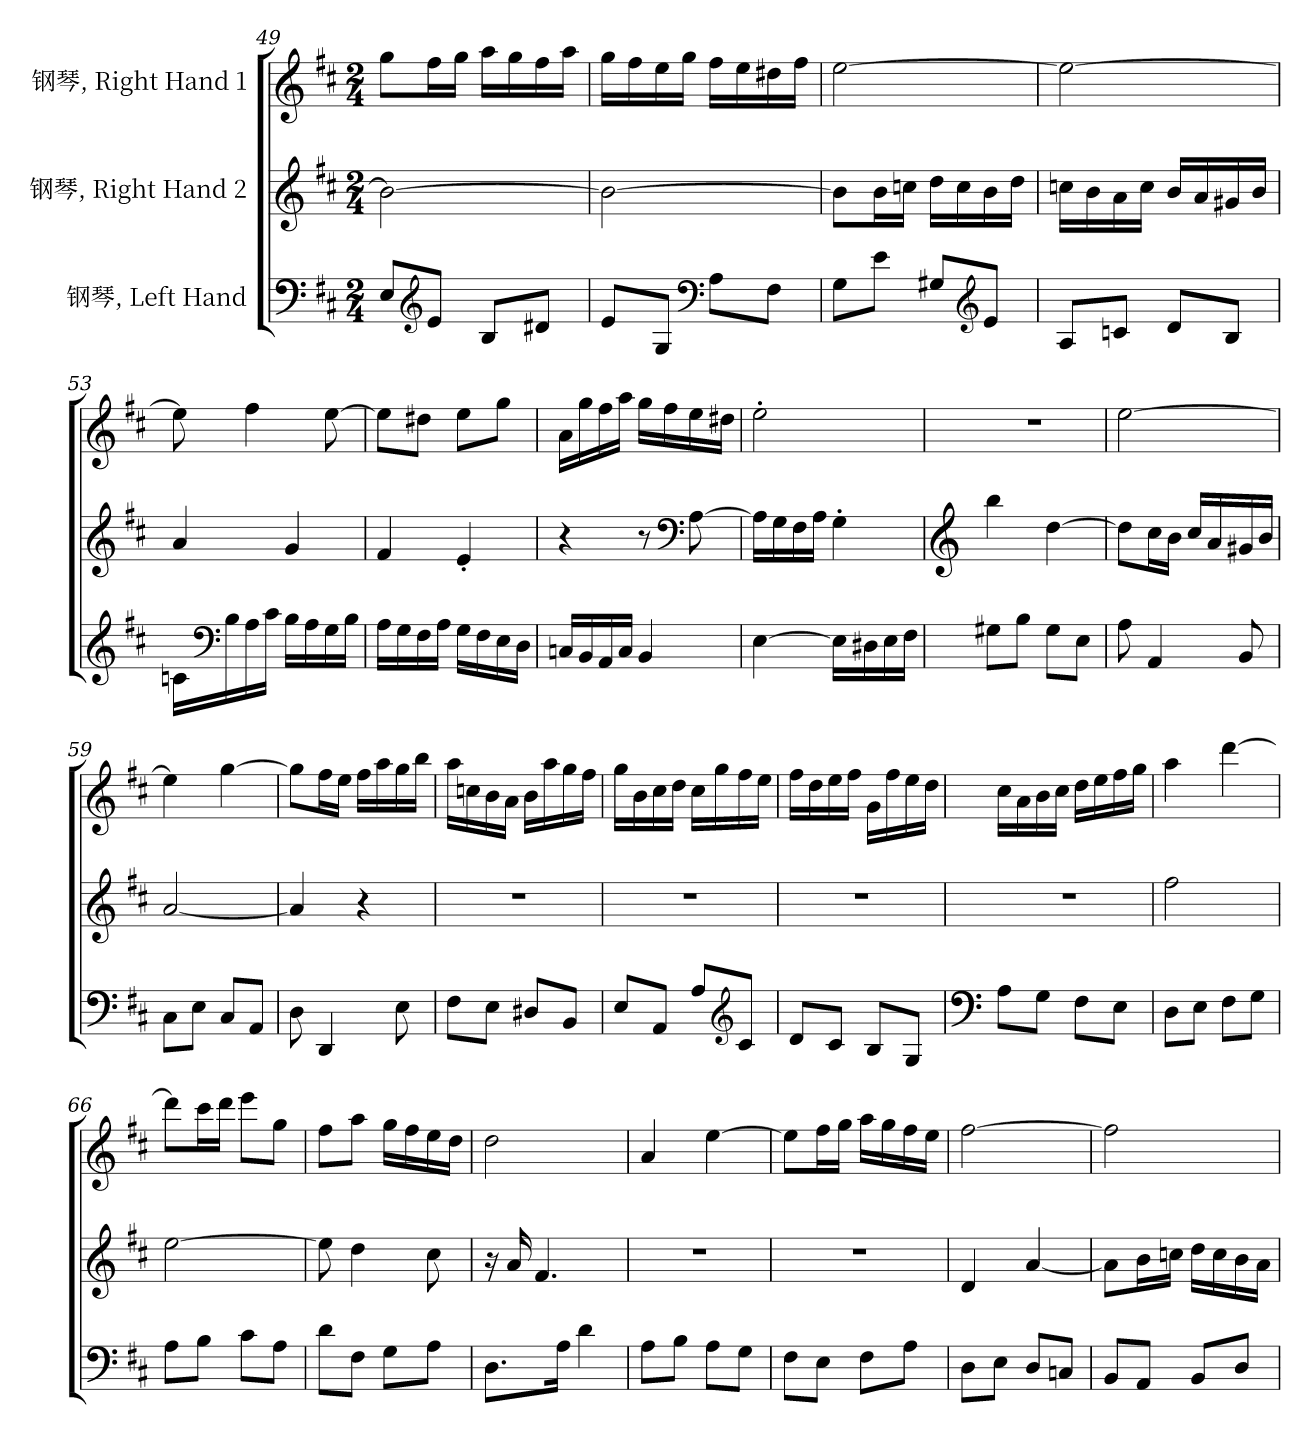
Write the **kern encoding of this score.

**kern	**kern	**kern
*part3	*part2	*part1
*staff3	*staff2	*staff1
*I"钢琴, Left Hand	*I"钢琴, Right Hand 2	*I"钢琴, Right Hand 1
*clefF4	*clefG2	*clefG2
*k[f#c#]	*k[f#c#]	*k[f#c#]
*M2/4	*M2/4	*M2/4
=49	=49	=49
8E/L	2b\_	8gg\L
*clefG2	*	*
8e/J	.	16ff#\L
.	.	16gg\JJ
8B/L	.	16aa\LL
.	.	16gg\
8d#X/J	.	16ff#\
.	.	16aa\JJ
!!LO:LB:g=z
=50	=50	=50
8e/L	2b\_	16gg\LL
.	.	16ff#\
8G/J	.	16ee\
.	.	16gg\JJ
*clefF4	*	*
8A\L	.	16ff#\LL
.	.	16ee\
8F#\J	.	16dd#X\
.	.	16ff#\JJ
=51	=51	=51
8G\L	8b\L]	[2ee\
8e\J	16b\L	.
.	16ccn\JJ	.
8G#X/L	16dd\LL	.
.	16cc\	.
*clefG2	*	*
8e/J	16b\	.
.	16dd\JJ	.
=52	=52	=52
8A/L	16ccn\LL	2ee\_
.	16b\	.
8cn/J	16a\	.
.	16cc\JJ	.
8d/L	16b/LL	.
.	16a/	.
8B/J	16g#X/	.
.	16b/JJ	.
=53	=53	=53
16cn\LL	4a/	8ee\]
*clefF4	*	*
16B\	.	.
16A\	.	4ff#\
16c\JJ	.	.
16B\LL	4g/	.
16A\	.	.
16G\	.	[8ee\
16B\JJ	.	.
!!LO:LB:g=z
=54	=54	=54
16A\LL	4f#/	8ee\L]
16G\	.	.
16F#\	.	8dd#X\J
16A\JJ	.	.
16G\LL	4e'/	8ee\L
16F#\	.	.
16E\	.	8gg\J
16D\JJ	.	.
=55	=55	=55
16Cn/LL	4r	16a\LL
16BB/	.	16gg\
16AA/	.	16ff#\
16C/JJ	.	16aa\JJ
4BB/	8r	16gg\LL
.	.	16ff#\
*	*clefF4	*
.	[8A\	16ee\
.	.	16dd#X\JJ
=56	=56	=56
[4E\	16A\LL]	2ee'\
.	16G\	.
.	16F#\	.
.	16A\JJ	.
16E\LL]	4G'\	.
16D#X\	.	.
16E\	.	.
16F#\JJ	.	.
=57	=57	=57
*	*clefG2	*
8G#X\L	4bb\	2r
8B\J	.	.
8G#\L	[4dd\	.
8E\J	.	.
=58	=58	=58
8A\	8dd\L]	[2ee\
4AA/	16cc#\L	.
.	16b\JJ	.
.	16cc#/LL	.
.	16a/	.
8BB/	16g#X/	.
.	16b/JJ	.
!!LO:PB:g=z
=59	=59	=59
8C#\L	[2a/	4ee\]
8E\J	.	.
8C#/L	.	[4gg\
8AA/J	.	.
=60	=60	=60
8D\	4a/]	8gg\L]
4DD/	.	16ff#\L
.	.	16ee\JJ
.	4r	16ff#\LL
.	.	16aa\
8E\	.	16gg\
.	.	16bb\JJ
=61	=61	=61
8F#\L	2r	16aa\LL
.	.	16ccn\
8E\J	.	16b\
.	.	16a\JJ
8D#X/L	.	16b\LL
.	.	16aa\
8BB/J	.	16gg\
.	.	16ff#\JJ
=62	=62	=62
8E/L	2r	16gg\LL
.	.	16b\
8AA/J	.	16cc#\
.	.	16dd\JJ
8A/L	.	16cc#\LL
.	.	16gg\
*clefG2	*	*
8c#/J	.	16ff#\
.	.	16ee\JJ
=63	=63	=63
8d/L	2r	16ff#\LL
.	.	16dd\
8c#/J	.	16ee\
.	.	16ff#\JJ
8B/L	.	16g\LL
.	.	16ff#\
8G/J	.	16ee\
.	.	16dd\JJ
!!LO:LB:g=z
=64	=64	=64
*clefF4	*	*
8A\L	2r	16cc#\LL
.	.	16a\
8G\J	.	16b\
.	.	16cc#\JJ
8F#\L	.	16dd\LL
.	.	16ee\
8E\J	.	16ff#\
.	.	16gg\JJ
=65	=65	=65
8D\L	2ff#\	4aa\
8E\J	.	.
8F#\L	.	[4ddd\
8G\J	.	.
=66	=66	=66
8A\L	[2ee\	8ddd\L]
8B\J	.	16ccc#\L
.	.	16ddd\JJ
8c#\L	.	8eee\L
8A\J	.	8gg\J
=67	=67	=67
8d\L	8ee\]	8ff#\L
8F#\J	4dd\	8aa\J
8G\L	.	16gg\LL
.	.	16ff#\
8A\J	8cc#\	16ee\
.	.	16dd\JJ
=68	=68	=68
8.D\L	16r	2dd\
.	16a/	.
.	4.f#/	.
16A\Jk	.	.
4d\	.	.
=69	=69	=69
8A\L	2r	4a/
8B\J	.	.
8A\L	.	[4ee\
8G\J	.	.
!!LO:LB:g=z
=70	=70	=70
8F#\L	2r	8ee\L]
8E\J	.	16ff#\L
.	.	16gg\JJ
8F#\L	.	16aa\LL
.	.	16gg\
8A\J	.	16ff#\
.	.	16ee\JJ
=71	=71	=71
8D\L	4d/	[2ff#\
8E\J	.	.
8D/L	[4a/	.
8Cn/J	.	.
=72	=72	=72
8BB/L	8a\L]	2ff#\]
8AA/J	16b\L	.
.	16ccn\JJ	.
8BB/L	16dd\LL	.
.	16cc\	.
8D/J	16b\	.
.	16a\JJ	.
=	=	=
*-	*-	*-
